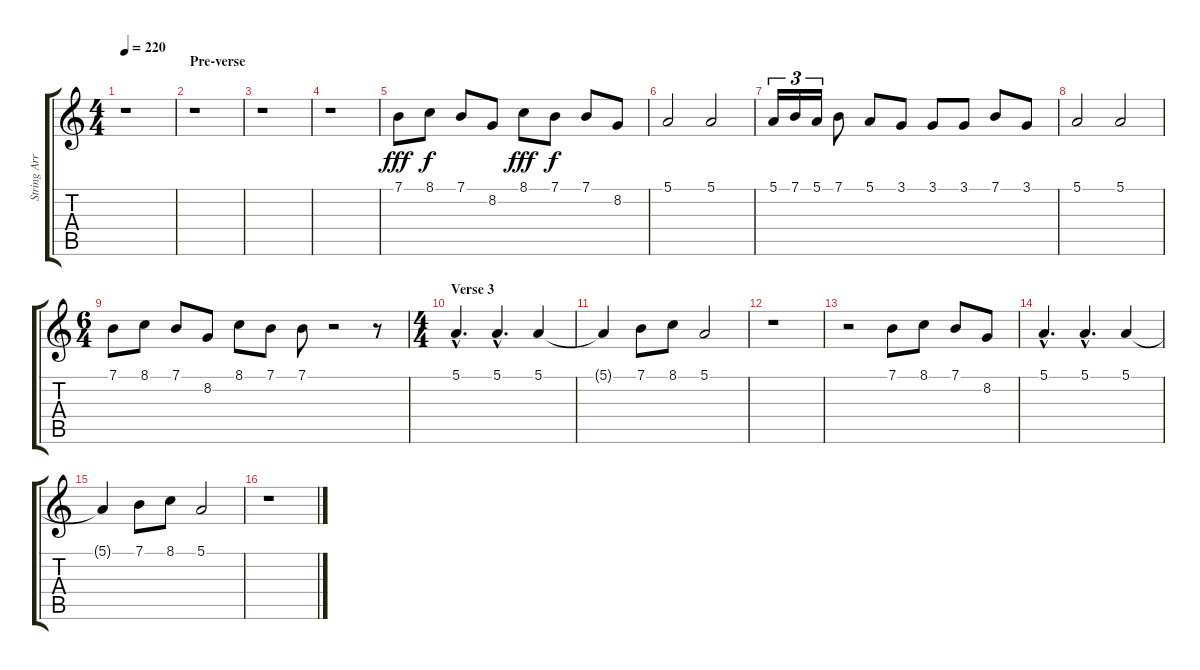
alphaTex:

\track ("String Arrangements and Violin" "String Arr") {instrument stringensemble1}
\staff {score tabs}
\tuning (E4 B3 G3 D3 A2 E2) {hide}
\ts (4 4)
\tempo 220
\clef g2
\ks c
r.1{dy f} |
\section ("" "Pre-verse")
r.1 |
r.1 |
r.1 |
7.1.8{dy fff balance 2 instrument violin} 8.1.8{dy f} 7.1.8 8.2.8 8.1.8{dy fff} 7.1.8{dy f} 7.1.8 8.2.8 |
5.1.2 5.1.2 |
5.1.16{tu (3 2)} 7.1.16{tu (3 2)} 5.1.16{tu (3 2)} 7.1.8 5.1.8 3.1.8 3.1.8 3.1.8 7.1.8 3.1.8 |
5.1.2 5.1.2 |
\ts (6 4)
7.1.8 8.1.8 7.1.8 8.2.8 8.1.8 7.1.8 7.1.8 r.2 r.8 |
\ts (4 4)
\section ("" "Verse 3")
5.1{hac}.4{d} 5.1{hac}.4{d} 5.1.4 |
5.1{t}.4 7.1.8 8.1.8 5.1.2 |
r.1 |
r.2 7.1.8 8.1.8 7.1.8 8.2.8 |
5.1{hac}.4{d} 5.1{hac}.4{d} 5.1.4 |
5.1{t}.4 7.1.8 8.1.8 5.1.2 |
r.1
